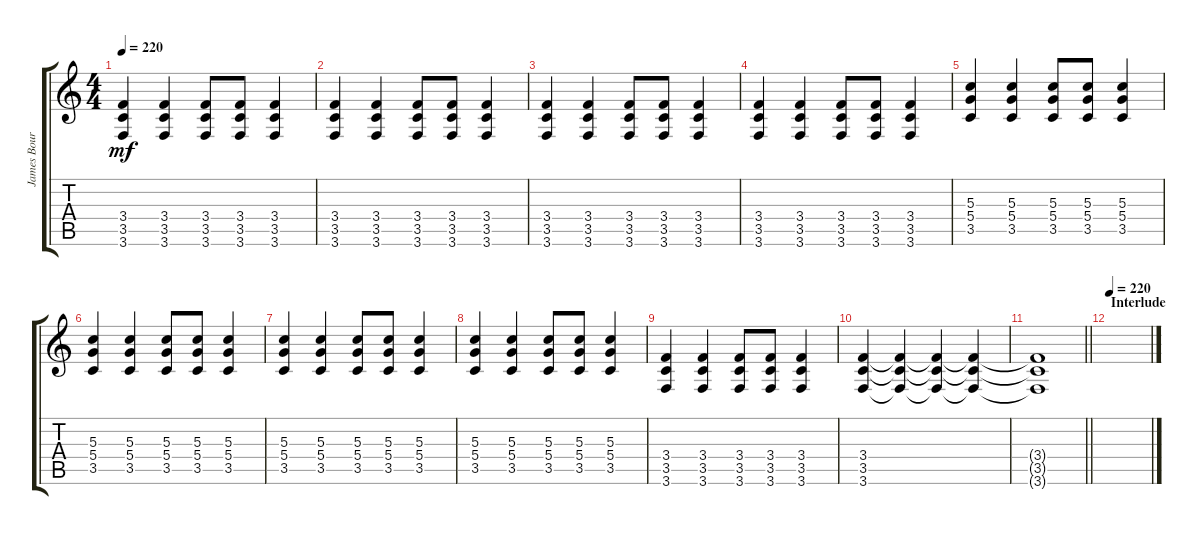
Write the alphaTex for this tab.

\track ("James Bourne" "James Bour") {instrument distortionguitar}
\staff {score tabs}
\tuning (E4 B3 G3 D3 A2 D2) {hide}
\ts (4 4)
\tempo 220
\clef g2
\ks c
(3.4 3.5 3.6).4{dy mf} (3.4 3.5 3.6).4 (3.4 3.5 3.6).8 (3.4 3.5 3.6).8 (3.4 3.5 3.6).4 |
(3.4 3.5 3.6).4 (3.4 3.5 3.6).4 (3.4 3.5 3.6).8 (3.4 3.5 3.6).8 (3.4 3.5 3.6).4 |
(3.4 3.5 3.6).4 (3.4 3.5 3.6).4 (3.4 3.5 3.6).8 (3.4 3.5 3.6).8 (3.4 3.5 3.6).4 |
(3.4 3.5 3.6).4 (3.4 3.5 3.6).4 (3.4 3.5 3.6).8 (3.4 3.5 3.6).8 (3.4 3.5 3.6).4 |
(5.3 5.4 3.5).4 (5.3 5.4 3.5).4 (5.3 5.4 3.5).8 (5.3 5.4 3.5).8 (5.3 5.4 3.5).4 |
(5.3 5.4 3.5).4 (5.3 5.4 3.5).4 (5.3 5.4 3.5).8 (5.3 5.4 3.5).8 (5.3 5.4 3.5).4 |
(5.3 5.4 3.5).4 (5.3 5.4 3.5).4 (5.3 5.4 3.5).8 (5.3 5.4 3.5).8 (5.3 5.4 3.5).4 |
(5.3 5.4 3.5).4 (5.3 5.4 3.5).4 (5.3 5.4 3.5).8 (5.3 5.4 3.5).8 (5.3 5.4 3.5).4 |
(3.4 3.5 3.6).4 (3.4 3.5 3.6).4 (3.4 3.5 3.6).8 (3.4 3.5 3.6).8 (3.4 3.5 3.6).4 |
(3.4 3.5 3.6).4 (3.4{t} 3.5{t} 3.6{t}).4 (3.4{t} 3.5{t} 3.6{t}).4 (3.4{t} 3.5{t} 3.6{t}).4 |
\barLineRight lightlight
(3.4{t} 3.5{t} 3.6{t}).1 |
\section ("" "Interlude")
\tempo 220
